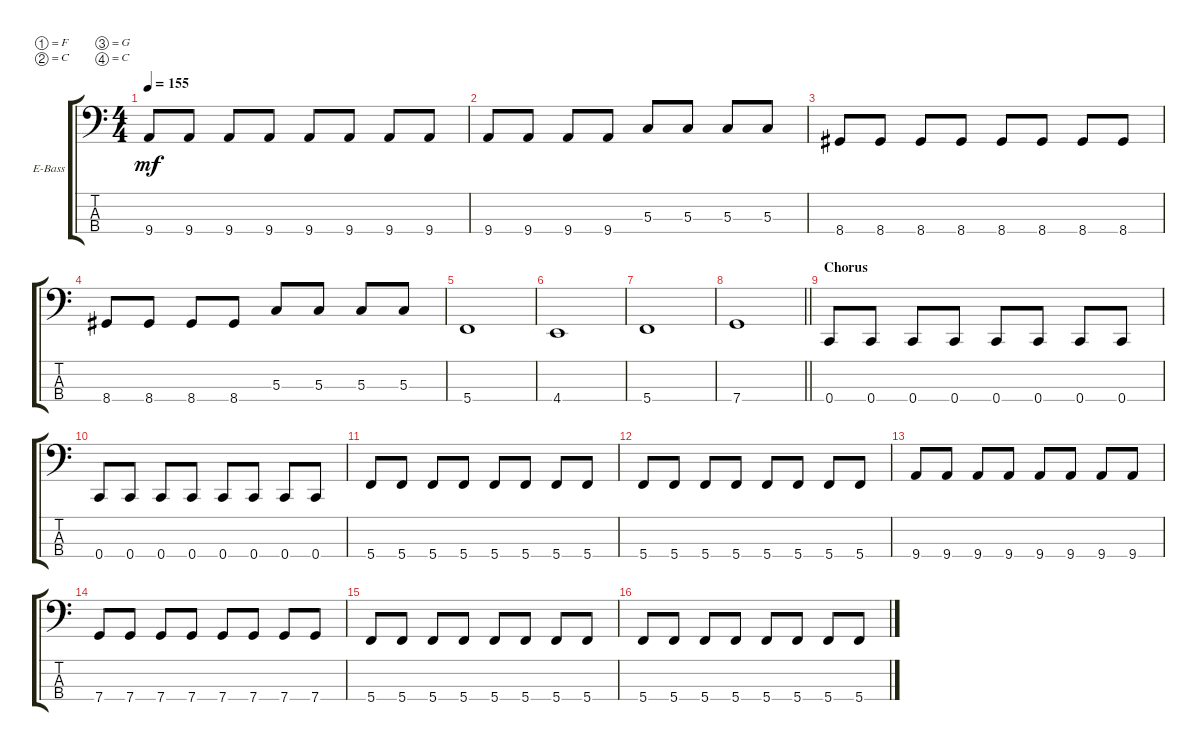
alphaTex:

\defaultSystemsLayout 4
\bracketExtendMode groupsimilarinstruments
\firstSystemTrackNameOrientation horizontal
\otherSystemsTrackNameOrientation horizontal
\track ("Bass" "E-Bass") {instrument electricbassfinger}
\staff {score tabs}
\tuning (F2 C2 G1 C1)
\ts (4 4)
\tempo 155
\clef f4
\scale
0.333333
\ks c
9.4.8{dy mf} 9.4.8 9.4.8 9.4.8 9.4.8 9.4.8 9.4.8 9.4.8 |
\scale
0.333333 9.4.8 9.4.8 9.4.8 9.4.8 5.3.8 5.3.8 5.3.8 5.3.8 |
\scale
0.333333 8.4.8 8.4.8 8.4.8 8.4.8 8.4.8 8.4.8 8.4.8 8.4.8 |
\scale
0.333333 8.4.8 8.4.8 8.4.8 8.4.8 5.3.8 5.3.8 5.3.8 5.3.8 |
\scale
0.333333 5.4.1 |
\scale
0.333333 4.4.1 |
\scale
0.333333 5.4.1 |
\scale
0.333333
\barLineRight lightlight
7.4.1 |
\section ("" "Chorus")
\scale
0.333333 0.4.8 0.4.8 0.4.8 0.4.8 0.4.8 0.4.8 0.4.8 0.4.8 |
\scale
0.333333 0.4.8 0.4.8 0.4.8 0.4.8 0.4.8 0.4.8 0.4.8 0.4.8 |
\scale
0.333333 5.4.8 5.4.8 5.4.8 5.4.8 5.4.8 5.4.8 5.4.8 5.4.8 |
\scale
0.333333 5.4.8 5.4.8 5.4.8 5.4.8 5.4.8 5.4.8 5.4.8 5.4.8 |
\scale
0.333333 9.4.8 9.4.8 9.4.8 9.4.8 9.4.8 9.4.8 9.4.8 9.4.8 |
\scale
0.333333 7.4.8 7.4.8 7.4.8 7.4.8 7.4.8 7.4.8 7.4.8 7.4.8 |
\scale
0.333333 5.4.8 5.4.8 5.4.8 5.4.8 5.4.8 5.4.8 5.4.8 5.4.8 |
\scale
0.333333 5.4.8 5.4.8 5.4.8 5.4.8 5.4.8 5.4.8 5.4.8 5.4.8
